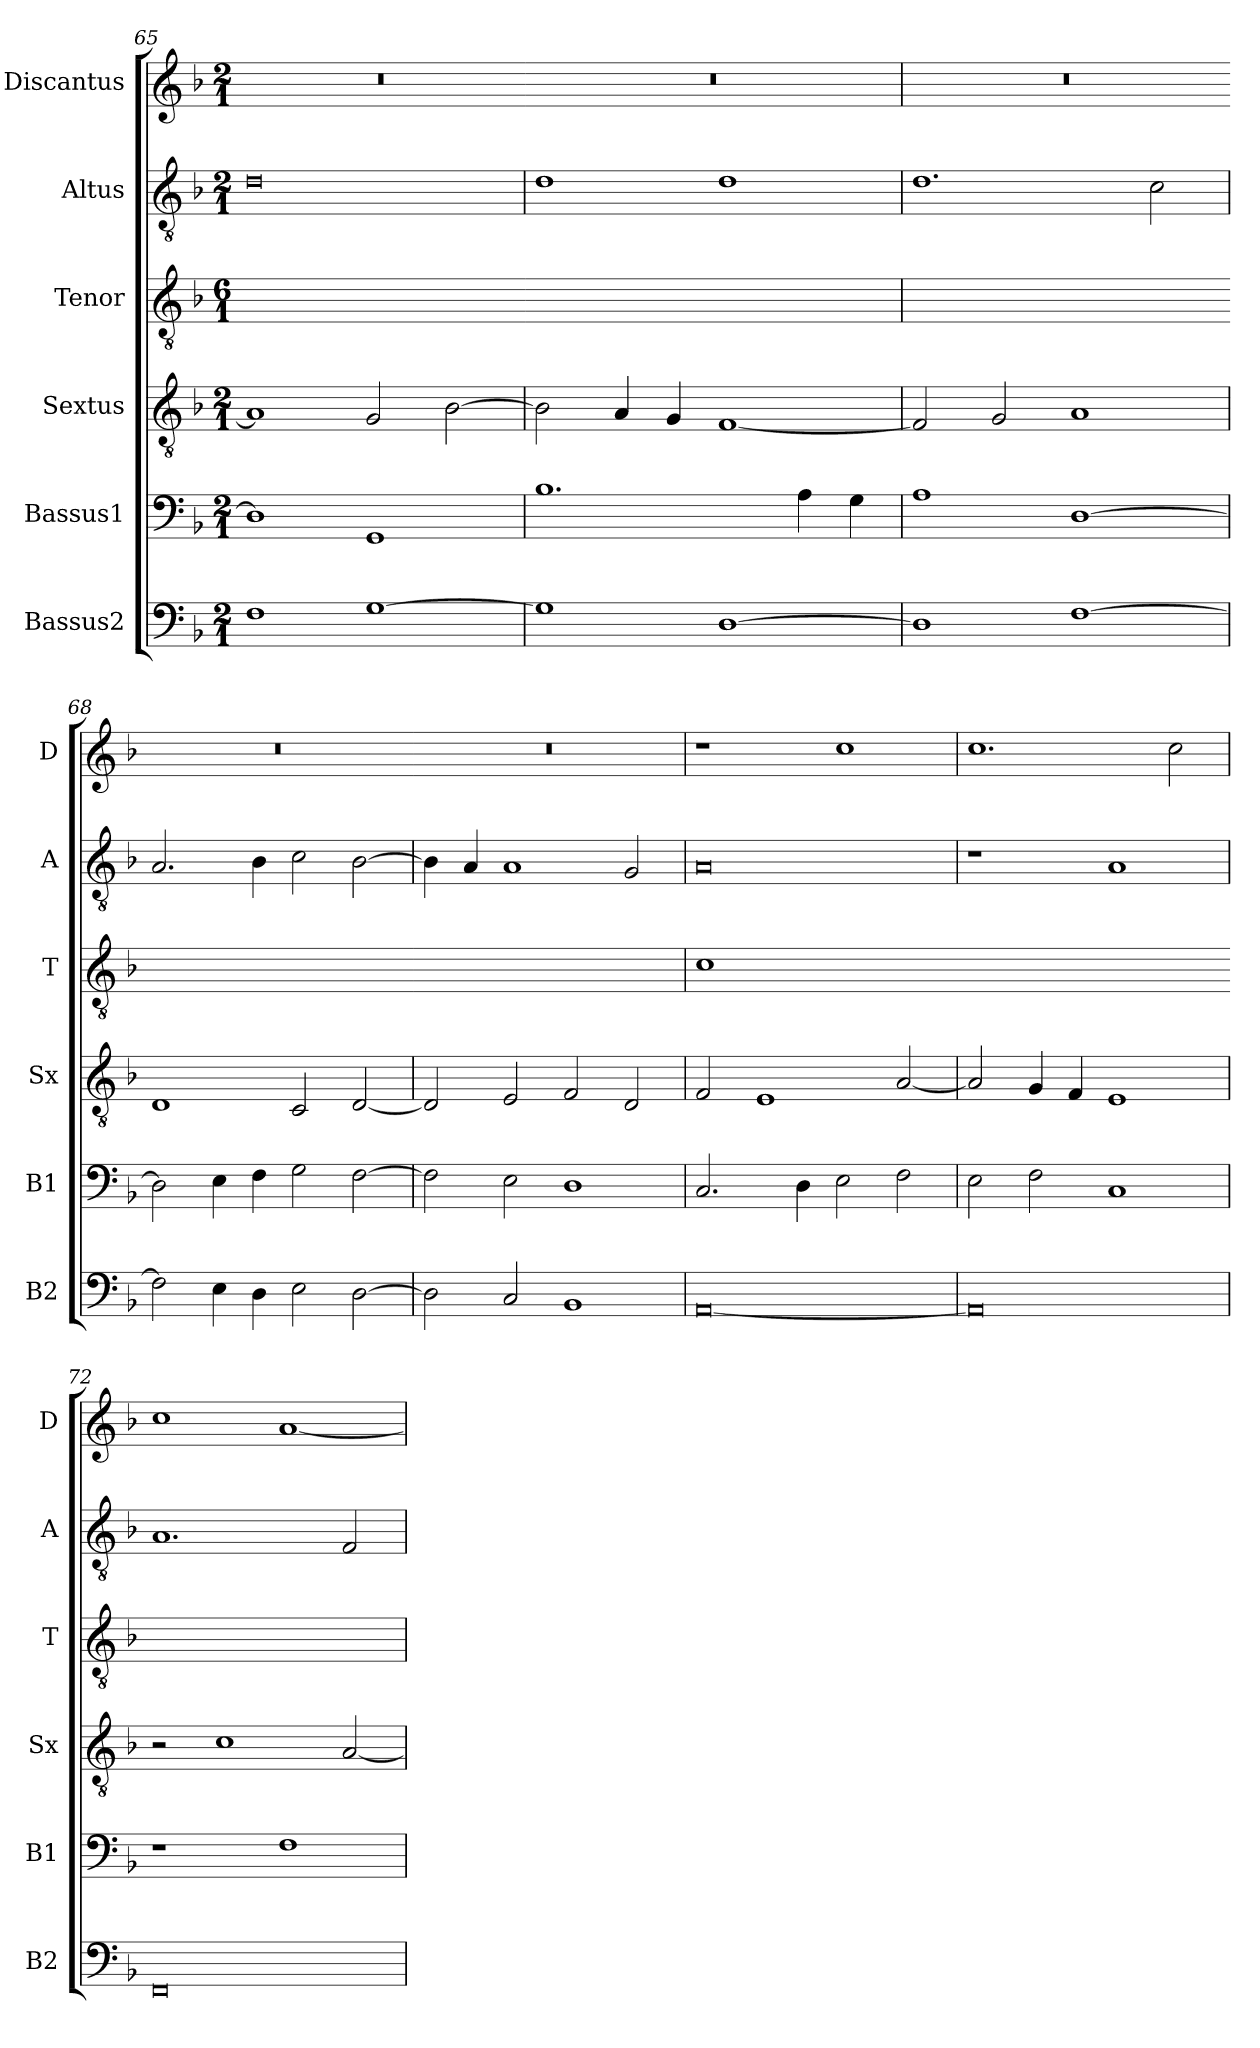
**kern	**kern	**kern	**kern	**kern	**kern
*part6	*part5	*part4	*part3	*part2	*part1
*staff6	*staff5	*staff4	*staff3	*staff2	*staff1
*I"Bassus2	*I"Bassus1	*I"Sextus	*I"Tenor	*I"Altus	*I"Discantus
*I'B2	*I'B1	*I'Sx	*I'T	*I'A	*I'D
*clefF4	*clefF4	*clefGv2	*clefGv2	*clefGv2	*clefG2
*k[b-]	*k[b-]	*k[b-]	*k[b-]	*k[b-]	*k[b-]
*M2/1	*M2/1	*M2/1	*M6/1	*M2/1	*M2/1
=65	=65	=65	=65	=65	=65
!	!	!	!LO:N:vis=1	!	!
1F	1D]	1A]	0ryy	0d	0r
[1G	1GG	2G/	.	.	.
.	.	[2B-\	.	.	.
=66	=66	=66	=66-	=66	=66
!	!	!	!LO:N:vis=1	!	!
1G]	1.B-	2B-\]	0ryy	1d	0r
.	.	4A/	.	.	.
.	.	4G/	.	.	.
[1D	.	[1F	.	1d	.
.	4A\	.	.	.	.
.	4G\	.	.	.	.
=67	=67	=67	=67	=67	=67
!	!	!	!LO:N:vis=1	!	!
1D]	1A	2F/]	0r	1.d	0r
.	.	2G/	.	.	.
[1F	[1D	1A	.	.	.
.	.	.	.	2c\	.
=68	=68	=68	=68-	=68	=68
!	!	!	!LO:N:vis=1	!	!
2F\]	2D\]	1D	0ryy	2.A/	0r
4E\	4E\	.	.	.	.
4D\	4F\	.	.	4B-\	.
2E\	2G\	2C/	.	2c\	.
[2D\	[2F\	[2D/	.	[2B-\	.
=69	=69	=69	=69-	=69	=69
!	!	!	!LO:N:vis=1	!	!
2D\]	2F\]	2D/]	0ryy	4B-\]	0r
.	.	.	.	4A/	.
2C/	2E\	2E/	.	1A	.
1BB-	1D	2F/	.	.	.
.	.	2D/	.	2G/	.
=70	=70	=70	=70	=70	=70
!	!	!	!LO:N:vis=1	!	!
[0AA	2.C/	2F/	[y0c	0A	1r
.	.	1E	.	.	.
.	4D\	.	.	.	.
.	2E\	.	.	.	1cc
.	2F\	[2A/	.	.	.
=71	=71	=71	=71-	=71	=71
!	!	!	!LO:N:vis=1	!	!
0AA]	2E\	2A/]	0cyy_	1r	1.cc
.	2F\	4G/	.	.	.
.	.	4F/	.	.	.
.	1C	1E	.	1A	.
.	.	.	.	.	2cc\
=72	=72	=72	=72-	=72	=72
!	!	!	!LO:N:vis=1	!	!
0FF	1r	2r	0cyy]	1.A	1cc
.	.	1c	.	.	.
.	1F	.	.	.	[1a
.	.	[2A/	.	2F/	.
=	=	=	=	=	=
*-	*-	*-	*-	*-	*-
